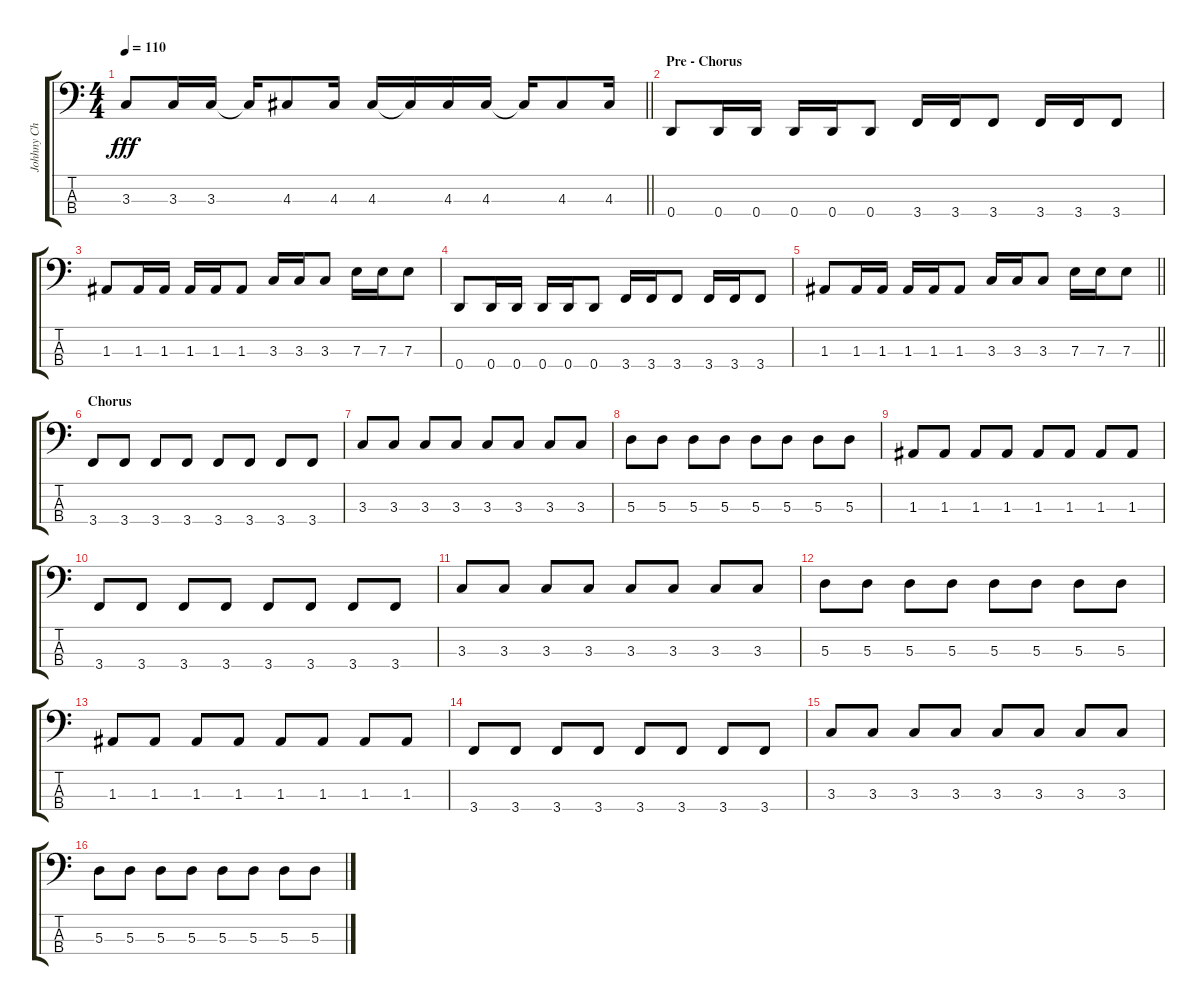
\track (" Johhny Christ " " Johhny Ch") {instrument electricbasspick}
\staff {score tabs}
\tuning (G2 D2 A1 D1) {hide}
\ts (4 4)
\tempo 110
\clef f4
\barLineRight lightlight
\ks c
3.3.8{dy fff} 3.3.16 3.3.16 3.3{t}.16 4.3.8 4.3.16 4.3.16 4.3{t}.16 4.3.16 4.3.16 4.3{t}.16 4.3.8 4.3.16 |
\section ("" "Pre - Chorus")
0.4.8 0.4.16 0.4.16 0.4.16 0.4.16 0.4.8 3.4.16 3.4.16 3.4.8 3.4.16 3.4.16 3.4.8 |
1.3.8 1.3.16 1.3.16 1.3.16 1.3.16 1.3.8 3.3.16 3.3.16 3.3.8 7.3.16 7.3.16 7.3.8 |
0.4.8 0.4.16 0.4.16 0.4.16 0.4.16 0.4.8 3.4.16 3.4.16 3.4.8 3.4.16 3.4.16 3.4.8 |
\barLineRight lightlight
1.3.8 1.3.16 1.3.16 1.3.16 1.3.16 1.3.8 3.3.16 3.3.16 3.3.8 7.3.16 7.3.16 7.3.8 |
\section ("" "Chorus")
3.4.8 3.4.8 3.4.8 3.4.8 3.4.8 3.4.8 3.4.8 3.4.8 |
3.3.8 3.3.8 3.3.8 3.3.8 3.3.8 3.3.8 3.3.8 3.3.8 |
5.3.8 5.3.8 5.3.8 5.3.8 5.3.8 5.3.8 5.3.8 5.3.8 |
1.3.8 1.3.8 1.3.8 1.3.8 1.3.8 1.3.8 1.3.8 1.3.8 |
3.4.8 3.4.8 3.4.8 3.4.8 3.4.8 3.4.8 3.4.8 3.4.8 |
3.3.8 3.3.8 3.3.8 3.3.8 3.3.8 3.3.8 3.3.8 3.3.8 |
5.3.8 5.3.8 5.3.8 5.3.8 5.3.8 5.3.8 5.3.8 5.3.8 |
1.3.8 1.3.8 1.3.8 1.3.8 1.3.8 1.3.8 1.3.8 1.3.8 |
3.4.8 3.4.8 3.4.8 3.4.8 3.4.8 3.4.8 3.4.8 3.4.8 |
3.3.8 3.3.8 3.3.8 3.3.8 3.3.8 3.3.8 3.3.8 3.3.8 |
5.3.8 5.3.8 5.3.8 5.3.8 5.3.8 5.3.8 5.3.8 5.3.8
